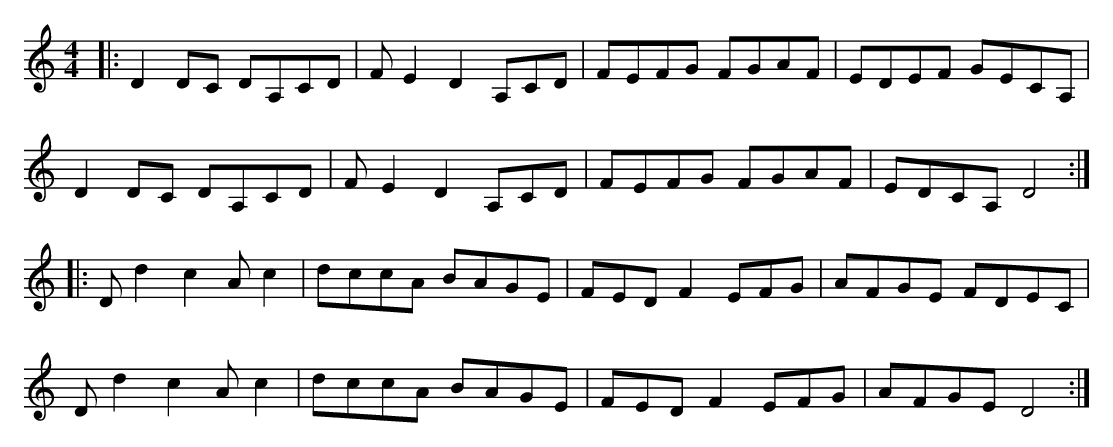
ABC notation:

X:1
M:4/4
K:Ddor
|:D2 DC DA,CD|FE2 D2 A,CD|FEFG FGAF|EDEF GECA,|
D2 DC DA,CD|FE2 D2 A,CD|FEFG FGAF|EDCA, D4:|
|:D d2 c2 A c2|dccA BAGE|FED F2 EFG|AFGE FDEC|
D d2 c2 A c2|dccA BAGE|FED F2 EFG|AFGE D4:|
